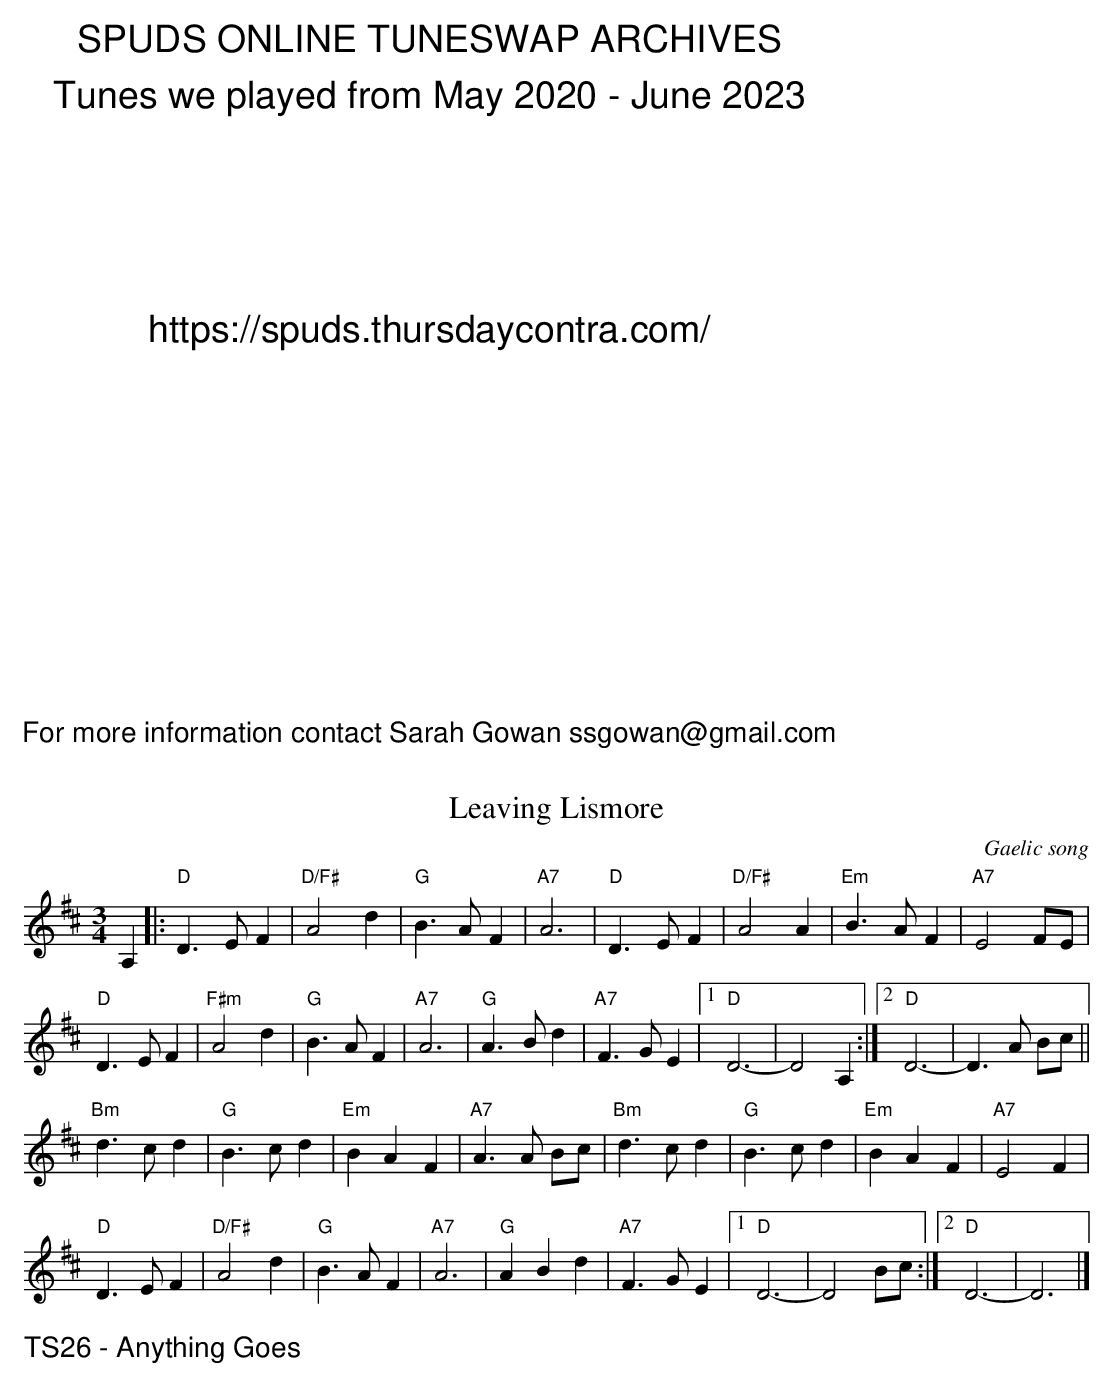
X:1
T: Leaving Lismore
O: Gaelic song
M: 3/4
L: 1/8
K: D
A,2|:"D"D3 E F2 |"D/F#" A4 d2 | "G"B3 A F2 | "A7"A6 |\
"D"D3 E F2 | "D/F#"A4 A2 | "Em"B3 A F2 | "A7"E4 FE |
"D"D3 E F2 |"F#m" A4 d2 | "G"B3 A F2 | "A7"A6 |\
"G"A3 B d2 | "A7"F2>G2 E2 |1 "D" D6- | D4 A,2 :|2"D"D6-|D3 A Bc||
"Bm"d3 c d2 | "G"B3 c d2 |"Em" B2 A2 F2 | "A7"A3 A Bc |\
"Bm"d3 c d2 | "G"B3c d2 |"Em" B2 A2 F2 | "A7"E4F2 |
"D"D3 E F2 |"D/F#" A4 d2 | "G"B3 A F2 | "A7"A6 |\
"G"A2 B2 d2 | "A7"F2>G2 E2 |1 "D" D6- | D4Bc:|2 "D" D6- | D6|]
